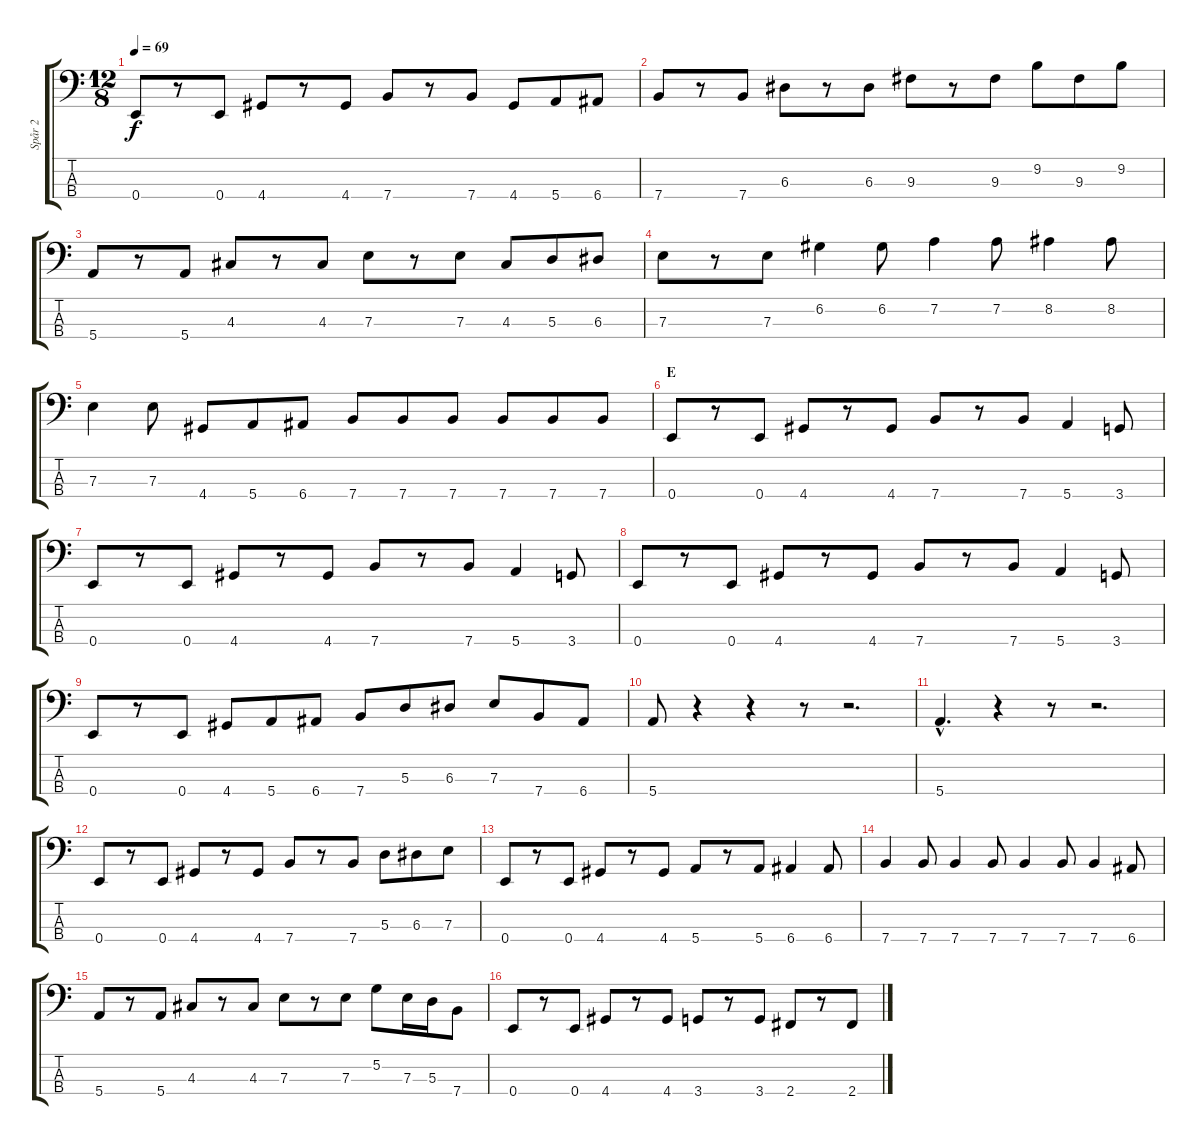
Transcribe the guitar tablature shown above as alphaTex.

\track ("Spår 2" "Spår 2") {instrument electricbassfinger}
\staff {score tabs}
\tuning (G2 D2 A1 E1) {hide}
\ts (12 8)
\tempo 69
\clef f4
\ks c
0.4.8{dy f} r.8 0.4.8 4.4.8 r.8 4.4.8 7.4.8 r.8 7.4.8 4.4.8 5.4.8 6.4.8 |
7.4.8 r.8 7.4.8 6.3.8 r.8 6.3.8 9.3.8 r.8 9.3.8 9.2.8 9.3.8 9.2.8 |
5.4.8 r.8 5.4.8 4.3.8 r.8 4.3.8 7.3.8 r.8 7.3.8 4.3.8 5.3.8 6.3.8 |
7.3.8 r.8 7.3.8 6.2.4 6.2.8 7.2.4 7.2.8 8.2.4 8.2.8 |
7.3.4 7.3.8 4.4.8 5.4.8 6.4.8 7.4.8 7.4.8 7.4.8 7.4.8 7.4.8 7.4.8 |
\section ("" "E")
0.4.8 r.8 0.4.8 4.4.8 r.8 4.4.8 7.4.8 r.8 7.4.8 5.4.4 3.4.8 |
0.4.8 r.8 0.4.8 4.4.8 r.8 4.4.8 7.4.8 r.8 7.4.8 5.4.4 3.4.8 |
0.4.8 r.8 0.4.8 4.4.8 r.8 4.4.8 7.4.8 r.8 7.4.8 5.4.4 3.4.8 |
0.4.8 r.8 0.4.8 4.4.8 5.4.8 6.4.8 7.4.8 5.3.8 6.3.8 7.3.8 7.4.8 6.4.8 |
5.4.8 r.4 r.4 r.8 r.2{d} |
5.4{hac}.4{d} r.4 r.8 r.2{d} |
0.4.8 r.8 0.4.8 4.4.8 r.8 4.4.8 7.4.8 r.8 7.4.8 5.3.8 6.3.8 7.3.8 |
0.4.8 r.8 0.4.8 4.4.8 r.8 4.4.8 5.4.8 r.8 5.4.8 6.4.4 6.4.8 |
7.4.4 7.4.8 7.4.4 7.4.8 7.4.4 7.4.8 7.4.4 6.4.8 |
5.4.8 r.8 5.4.8 4.3.8 r.8 4.3.8 7.3.8 r.8 7.3.8 5.2.8 7.3.16 5.3.16 7.4.8 |
0.4.8 r.8 0.4.8 4.4.8 r.8 4.4.8 3.4.8 r.8 3.4.8 2.4.8 r.8 2.4.8
